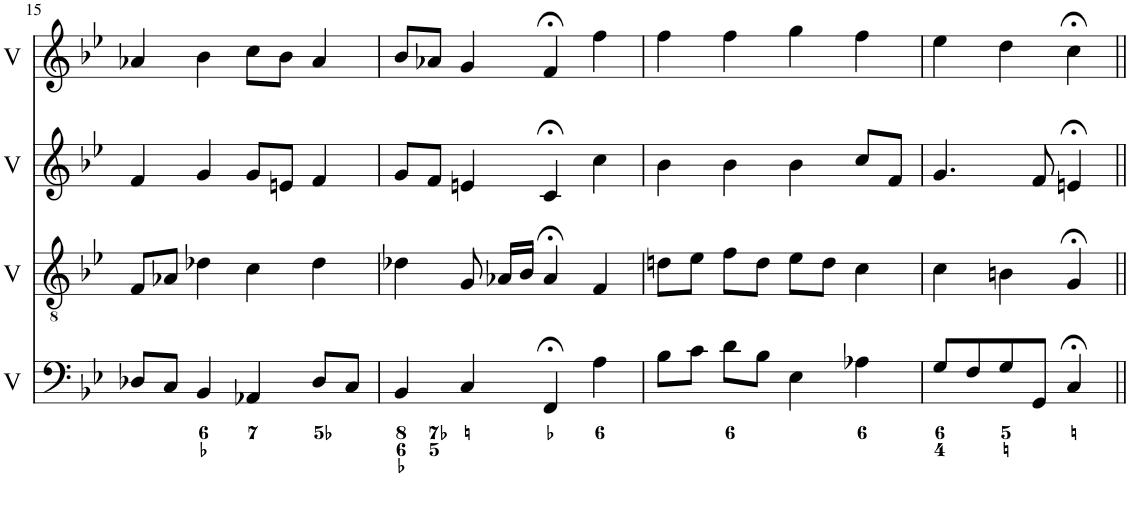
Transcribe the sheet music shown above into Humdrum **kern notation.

**kern	**kern	**kern	**kern
*part4	*part3	*part2	*part1
*staff4	*staff3	*staff2	*staff1
*I"Voice	*I"Voice	*I"Voice	*I"Voice
*I'V	*I'V	*I'V	*I'V
!!LO:PB:g=z
*clefF4	*clefGv2	*clefG2	*clefG2
*k[b-e-]	*k[b-e-]	*k[b-e-]	*k[b-e-]
*M4/4	*M4/4	*M4/4	*M4/4
=15	=15	=15	=15
8D-X/L	8F/L	4f/	4a-X/
8C/J	8A-X/J	.	.
4BB-/	4d-X\	4g/	4b-\
4AA-X/	4c\	8g/L	8cc\L
.	.	8en/J	8b-\J
8D-/L	4d-\	4f/	4a-/
8C/J	.	.	.
=16	=16	=16	=16
4BB-/	4d-X\	8g/L	8b-/L
.	.	8f/J	8a-X/J
4C/	8G/	4en/	4g/
.	16A-X/LL	.	.
.	16B-/JJ	.	.
4FF;</	4A-;</	4c;</	4f;</
4A\	4F/	4cc\	4ff\
=17	=17	=17	=17
8B-\L	8dn\L	4b-\	4ff\
8c\J	8e-\J	.	.
8d\L	8f\L	4b-\	4ff\
8B-\J	8d\J	.	.
4E-\	8e-\L	4b-\	4gg\
.	8d\J	.	.
4A-X\	4c\	8cc/L	4ff\
.	.	8f/J	.
=18	=18	=18	=18
8G/L	4c\	4.g/	4ee-\
8F/	.	.	.
8G/	4Bn\	.	4dd\
8GG/J	.	8f/	.
4C;</	4G;</	4en;</	4cc;<\
=||	=||	=||	=||
*-	*-	*-	*-
